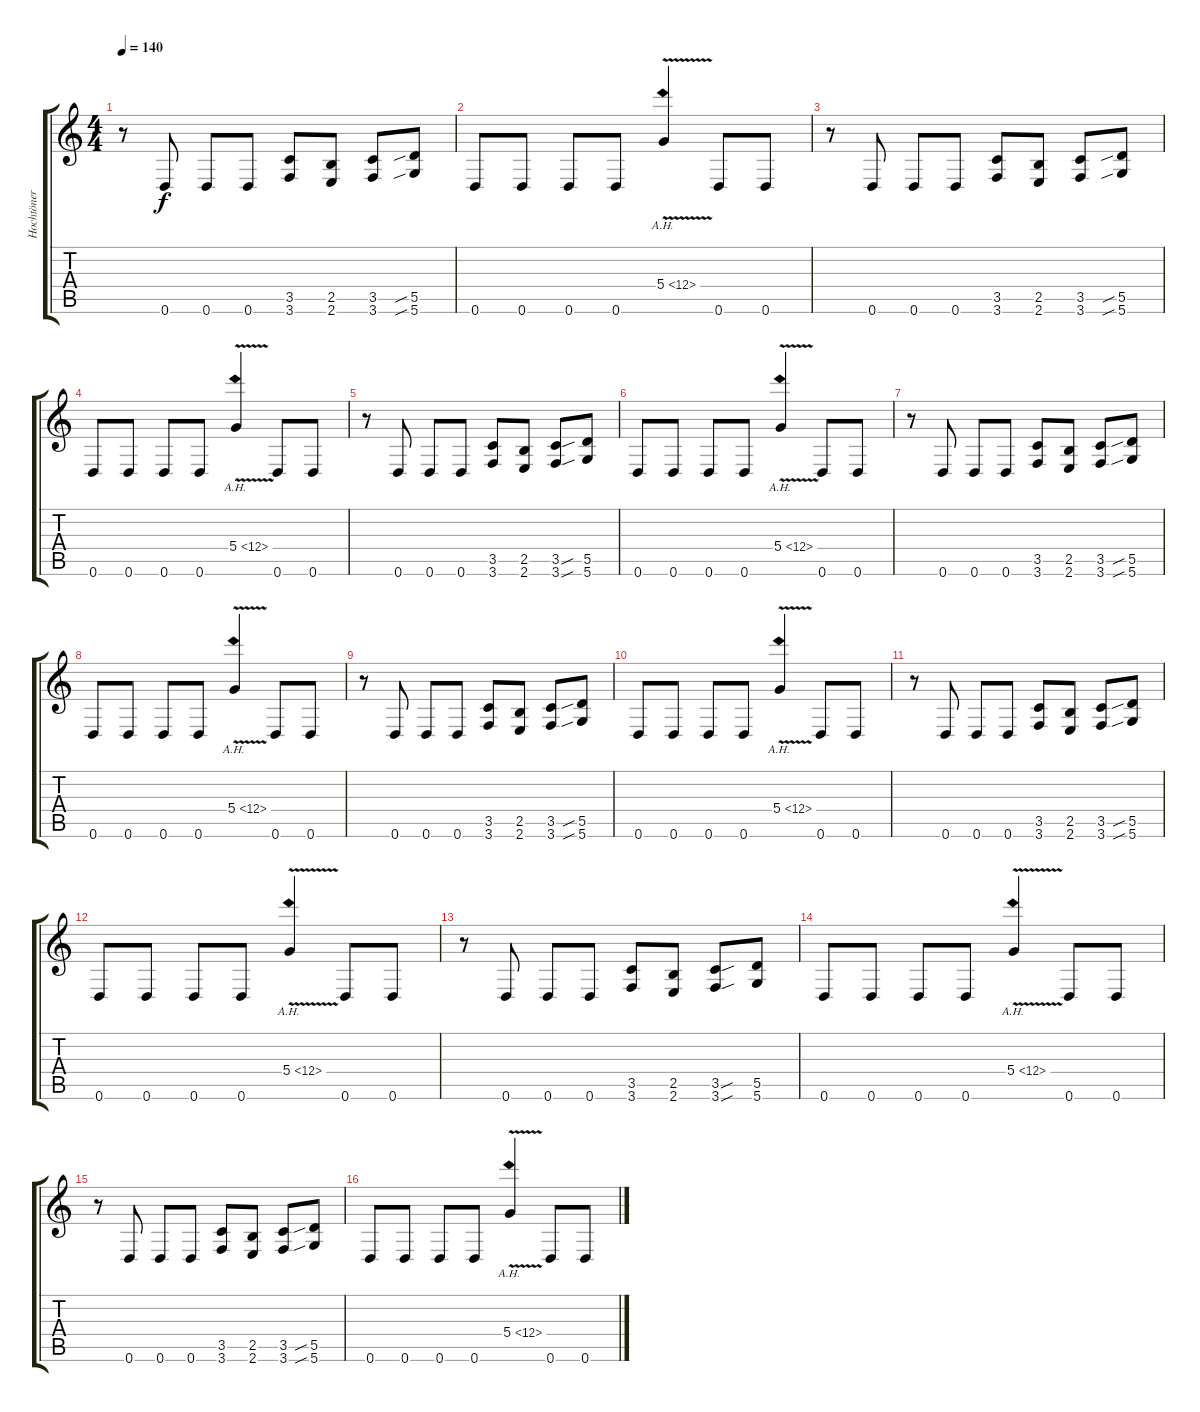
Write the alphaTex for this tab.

\track ("Hochtöner" "Hochtöner") {instrument distortionguitar}
\staff {score tabs}
\tuning (E4 B3 G3 D3 A2 D2) {hide}
\ts (4 4)
\tempo 140
\clef g2
\ks c
r.8{dy f} 0.6.8 0.6.8 0.6.8 (3.5 3.6).8 (2.5 2.6).8 (3.5 3.6).8 (5.5{sib} 5.6{sib}).8 |
0.6.8 0.6.8 0.6.8 0.6.8 5.4{ah 7 v}.4 0.6.8 0.6.8 |
r.8 0.6.8 0.6.8 0.6.8 (3.5 3.6).8 (2.5 2.6).8 (3.5 3.6).8 (5.5{sib} 5.6{sib}).8 |
0.6.8 0.6.8 0.6.8 0.6.8 5.4{ah 7 v}.4{instrument distortionguitar} 0.6.8 0.6.8 |
r.8 0.6.8 0.6.8 0.6.8 (3.5 3.6).8 (2.5 2.6).8 (3.5{sou} 3.6{sou}).8 (5.5 5.6).8 |
0.6.8 0.6.8 0.6.8 0.6.8 5.4{ah 7 v}.4 0.6.8 0.6.8 |
r.8 0.6.8 0.6.8 0.6.8 (3.5 3.6).8 (2.5 2.6).8 (3.5 3.6).8 (5.5{sib} 5.6{sib}).8 |
0.6.8 0.6.8 0.6.8 0.6.8 5.4{ah 7 v}.4 0.6.8 0.6.8 |
r.8 0.6.8 0.6.8 0.6.8 (3.5 3.6).8 (2.5 2.6).8 (3.5 3.6).8 (5.5{sib} 5.6{sib}).8 |
0.6.8 0.6.8 0.6.8 0.6.8 5.4{ah 7 v}.4 0.6.8 0.6.8 |
r.8 0.6.8 0.6.8 0.6.8 (3.5 3.6).8 (2.5 2.6).8 (3.5 3.6).8 (5.5{sib} 5.6{sib}).8 |
0.6.8 0.6.8 0.6.8 0.6.8 5.4{ah 7 v}.4{instrument distortionguitar} 0.6.8 0.6.8 |
r.8 0.6.8 0.6.8 0.6.8 (3.5 3.6).8 (2.5 2.6).8 (3.5{sou} 3.6{sou}).8 (5.5 5.6).8 |
0.6.8 0.6.8 0.6.8 0.6.8 5.4{ah 7 v}.4 0.6.8 0.6.8 |
r.8 0.6.8 0.6.8 0.6.8 (3.5 3.6).8 (2.5 2.6).8 (3.5 3.6).8 (5.5{sib} 5.6{sib}).8 |
0.6.8 0.6.8 0.6.8 0.6.8 5.4{ah 7 v}.4 0.6.8 0.6.8
